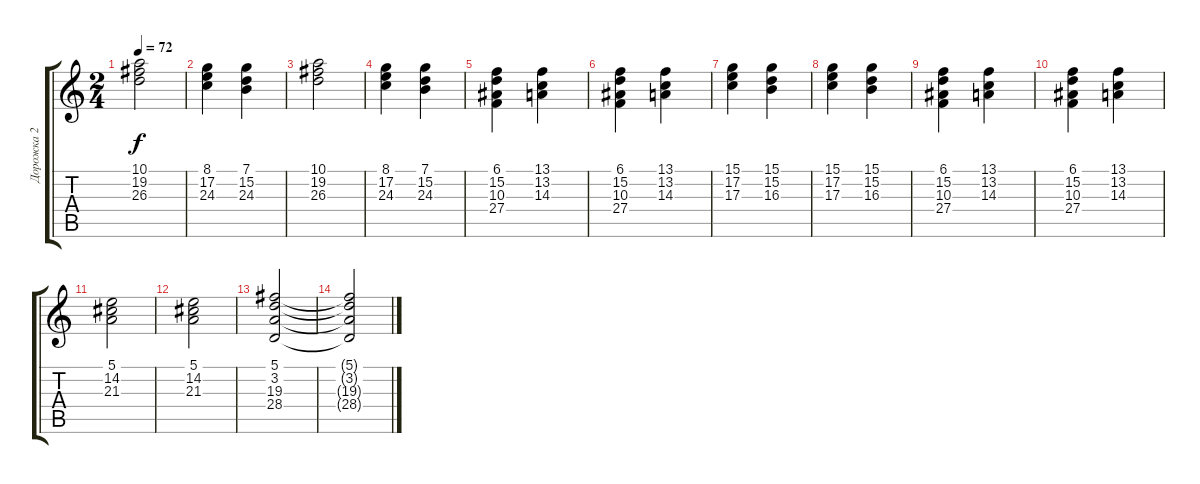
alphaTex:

\track ("Дорожка 2" "Дорожка 2") {instrument stringensemble1}
\staff {score tabs}
\tuning (E4 B3 G3 D3 A2 E2) {hide}
\ts (2 4)
\tempo 72
\clef g2
\ks c
(10.1 19.2 26.3).2{dy f} |
(8.1 17.2 24.3).4 (7.1 15.2 24.3).4 |
(10.1 19.2 26.3).2 |
(8.1 17.2 24.3).4 (7.1 15.2 24.3).4 |
(6.1 15.2 10.3 27.4).4 (13.1 13.2 14.3).4 |
(6.1 15.2 10.3 27.4).4 (13.1 13.2 14.3).4 |
(15.1 17.2 17.3).4 (15.1 15.2 16.3).4 |
(15.1 17.2 17.3).4 (15.1 15.2 16.3).4 |
(6.1 15.2 10.3 27.4).4 (13.1 13.2 14.3).4 |
(6.1 15.2 10.3 27.4).4 (13.1 13.2 14.3).4 |
(5.1 14.2 21.3).2 |
(5.1 14.2 21.3).2 |
(5.1 3.2 19.3 28.4).2 |
(5.1{t} 3.2{t} 19.3{t} 28.4{t}).2
